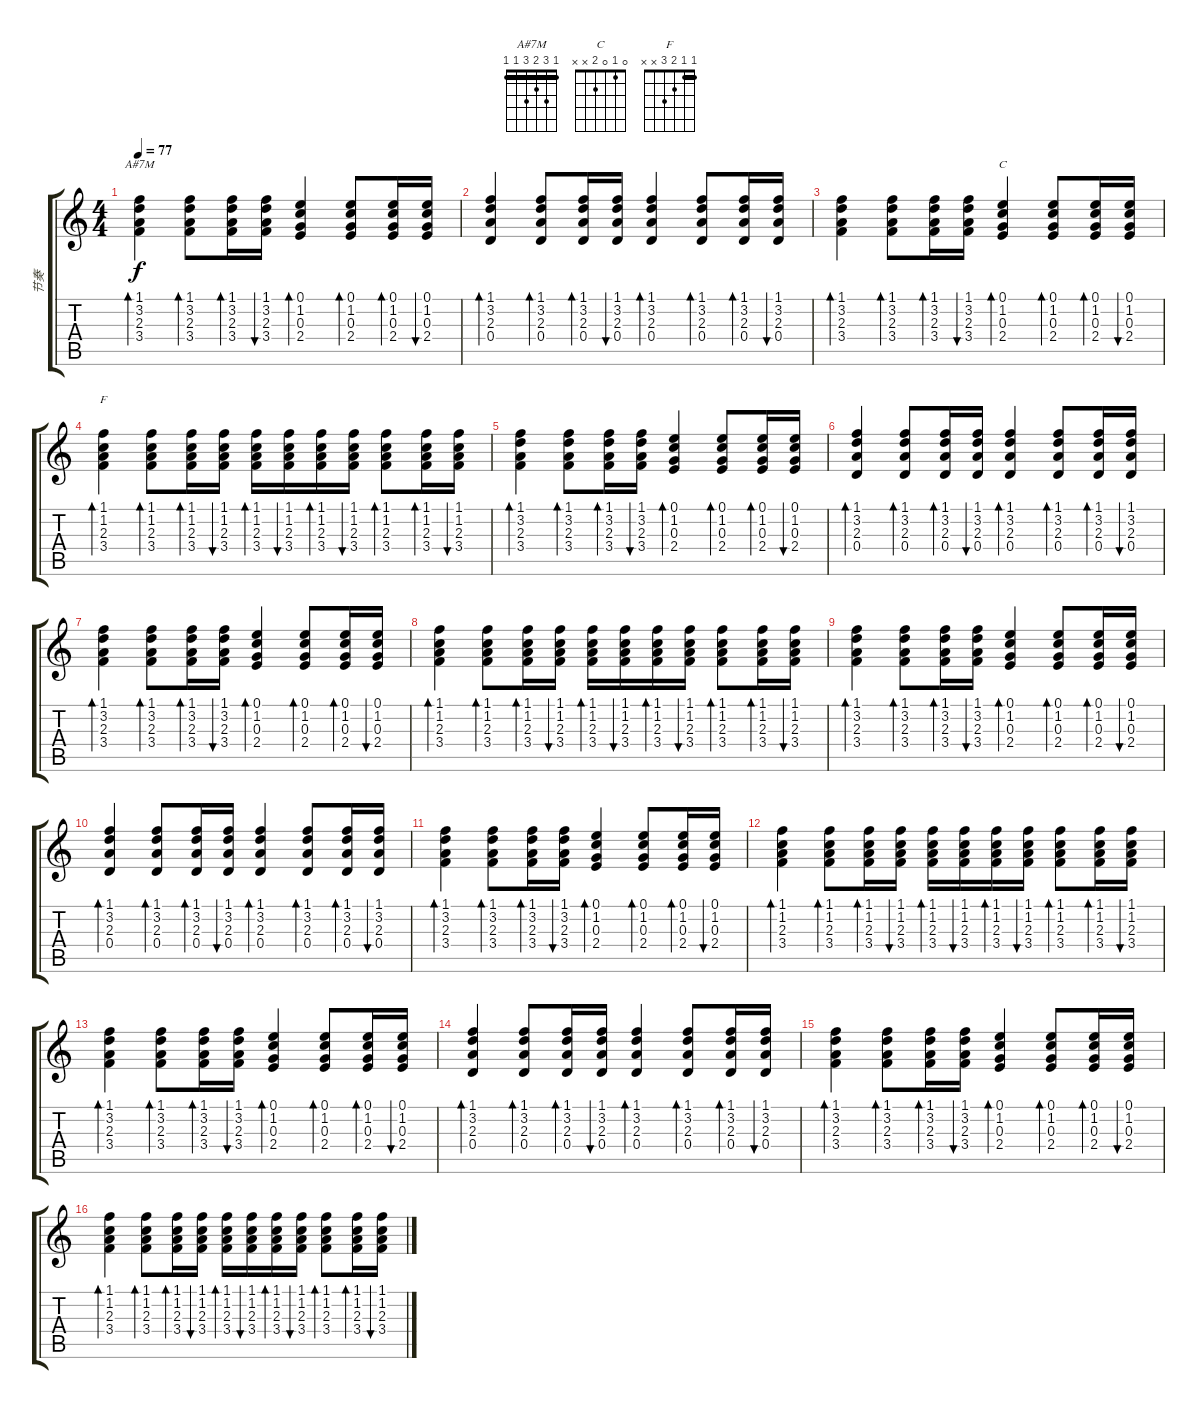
\track ("节奏" "节奏") {instrument electricguitarclean}
\staff {score tabs}
\tuning (E4 B3 G3 D3 A2 E2) {hide}
\chord ("A#7M" 1 3 2 3 1 1) {barre 1}
\chord ("C" 0 1 0 2 x x)
\chord ("F" 1 1 2 3 x x) {barre 1}
\ts (4 4)
\tempo 77
\clef g2
\ks c
(1.1 3.2 2.3 3.4).4{bd 60 ch "A#7M" dy f instrument electricguitarclean} (1.1 3.2 2.3 3.4).8{bd 60} (1.1 3.2 2.3 3.4).16{bd 60} (1.1 3.2 2.3 3.4).16{bu 60} (0.1 1.2 0.3 2.4).4{bd 60} (0.1 1.2 0.3 2.4).8{bd 60} (0.1 1.2 0.3 2.4).16{bd 60} (0.1 1.2 0.3 2.4).16{bu 60} |
(1.1 3.2 2.3 0.4).4{bd 60} (1.1 3.2 2.3 0.4).8{bd 60} (1.1 3.2 2.3 0.4).16{bd 60} (1.1 3.2 2.3 0.4).16{bu 60} (1.1 3.2 2.3 0.4).4{bd 60} (1.1 3.2 2.3 0.4).8{bd 60} (1.1 3.2 2.3 0.4).16{bd 60} (1.1 3.2 2.3 0.4).16{bu 60} |
(1.1 3.2 2.3 3.4).4{bd 60} (1.1 3.2 2.3 3.4).8{bd 60} (1.1 3.2 2.3 3.4).16{bd 60} (1.1 3.2 2.3 3.4).16{bu 60} (0.1 1.2 0.3 2.4).4{bd 60 ch "C"} (0.1 1.2 0.3 2.4).8{bd 60} (0.1 1.2 0.3 2.4).16{bd 60} (0.1 1.2 0.3 2.4).16{bu 60} |
(1.1 1.2 2.3 3.4).4{bd 60 ch "F"} (1.1 1.2 2.3 3.4).8{bd 60} (1.1 1.2 2.3 3.4).16{bd 60} (1.1 1.2 2.3 3.4).16{bu 60} (1.1 1.2 2.3 3.4).16{bd 60} (1.1 1.2 2.3 3.4).16{bu 60} (1.1 1.2 2.3 3.4).16{bd 60} (1.1 1.2 2.3 3.4).16{bu 60} (1.1 1.2 2.3 3.4).8{bd 60} (1.1 1.2 2.3 3.4).16{bd 60} (1.1 1.2 2.3 3.4).16{bu 60} |
(1.1 3.2 2.3 3.4).4{bd 60} (1.1 3.2 2.3 3.4).8{bd 60} (1.1 3.2 2.3 3.4).16{bd 60} (1.1 3.2 2.3 3.4).16{bu 60} (0.1 1.2 0.3 2.4).4{bd 60} (0.1 1.2 0.3 2.4).8{bd 60} (0.1 1.2 0.3 2.4).16{bd 60} (0.1 1.2 0.3 2.4).16{bu 60} |
(1.1 3.2 2.3 0.4).4{bd 60} (1.1 3.2 2.3 0.4).8{bd 60} (1.1 3.2 2.3 0.4).16{bd 60} (1.1 3.2 2.3 0.4).16{bu 60} (1.1 3.2 2.3 0.4).4{bd 60} (1.1 3.2 2.3 0.4).8{bd 60} (1.1 3.2 2.3 0.4).16{bd 60} (1.1 3.2 2.3 0.4).16{bu 60} |
(1.1 3.2 2.3 3.4).4{bd 60} (1.1 3.2 2.3 3.4).8{bd 60} (1.1 3.2 2.3 3.4).16{bd 60} (1.1 3.2 2.3 3.4).16{bu 60} (0.1 1.2 0.3 2.4).4{bd 60} (0.1 1.2 0.3 2.4).8{bd 60} (0.1 1.2 0.3 2.4).16{bd 60} (0.1 1.2 0.3 2.4).16{bu 60} |
(1.1 1.2 2.3 3.4).4{bd 60} (1.1 1.2 2.3 3.4).8{bd 60} (1.1 1.2 2.3 3.4).16{bd 60} (1.1 1.2 2.3 3.4).16{bu 60} (1.1 1.2 2.3 3.4).16{bd 60} (1.1 1.2 2.3 3.4).16{bu 60} (1.1 1.2 2.3 3.4).16{bd 60} (1.1 1.2 2.3 3.4).16{bu 60} (1.1 1.2 2.3 3.4).8{bd 60} (1.1 1.2 2.3 3.4).16{bd 60} (1.1 1.2 2.3 3.4).16{bu 60} |
(1.1 3.2 2.3 3.4).4{bd 60} (1.1 3.2 2.3 3.4).8{bd 60} (1.1 3.2 2.3 3.4).16{bd 60} (1.1 3.2 2.3 3.4).16{bu 60} (0.1 1.2 0.3 2.4).4{bd 60} (0.1 1.2 0.3 2.4).8{bd 60} (0.1 1.2 0.3 2.4).16{bd 60} (0.1 1.2 0.3 2.4).16{bu 60} |
(1.1 3.2 2.3 0.4).4{bd 60} (1.1 3.2 2.3 0.4).8{bd 60} (1.1 3.2 2.3 0.4).16{bd 60} (1.1 3.2 2.3 0.4).16{bu 60} (1.1 3.2 2.3 0.4).4{bd 60} (1.1 3.2 2.3 0.4).8{bd 60} (1.1 3.2 2.3 0.4).16{bd 60} (1.1 3.2 2.3 0.4).16{bu 60} |
(1.1 3.2 2.3 3.4).4{bd 60} (1.1 3.2 2.3 3.4).8{bd 60} (1.1 3.2 2.3 3.4).16{bd 60} (1.1 3.2 2.3 3.4).16{bu 60} (0.1 1.2 0.3 2.4).4{bd 60} (0.1 1.2 0.3 2.4).8{bd 60} (0.1 1.2 0.3 2.4).16{bd 60} (0.1 1.2 0.3 2.4).16{bu 60} |
(1.1 1.2 2.3 3.4).4{bd 60} (1.1 1.2 2.3 3.4).8{bd 60} (1.1 1.2 2.3 3.4).16{bd 60} (1.1 1.2 2.3 3.4).16{bu 60} (1.1 1.2 2.3 3.4).16{bd 60} (1.1 1.2 2.3 3.4).16{bu 60} (1.1 1.2 2.3 3.4).16{bd 60} (1.1 1.2 2.3 3.4).16{bu 60} (1.1 1.2 2.3 3.4).8{bd 60} (1.1 1.2 2.3 3.4).16{bd 60} (1.1 1.2 2.3 3.4).16{bu 60} |
(1.1 3.2 2.3 3.4).4{bd 60} (1.1 3.2 2.3 3.4).8{bd 60} (1.1 3.2 2.3 3.4).16{bd 60} (1.1 3.2 2.3 3.4).16{bu 60} (0.1 1.2 0.3 2.4).4{bd 60} (0.1 1.2 0.3 2.4).8{bd 60} (0.1 1.2 0.3 2.4).16{bd 60} (0.1 1.2 0.3 2.4).16{bu 60} |
(1.1 3.2 2.3 0.4).4{bd 60} (1.1 3.2 2.3 0.4).8{bd 60} (1.1 3.2 2.3 0.4).16{bd 60} (1.1 3.2 2.3 0.4).16{bu 60} (1.1 3.2 2.3 0.4).4{bd 60} (1.1 3.2 2.3 0.4).8{bd 60} (1.1 3.2 2.3 0.4).16{bd 60} (1.1 3.2 2.3 0.4).16{bu 60} |
(1.1 3.2 2.3 3.4).4{bd 60} (1.1 3.2 2.3 3.4).8{bd 60} (1.1 3.2 2.3 3.4).16{bd 60} (1.1 3.2 2.3 3.4).16{bu 60} (0.1 1.2 0.3 2.4).4{bd 60} (0.1 1.2 0.3 2.4).8{bd 60} (0.1 1.2 0.3 2.4).16{bd 60} (0.1 1.2 0.3 2.4).16{bu 60} |
(1.1 1.2 2.3 3.4).4{bd 60} (1.1 1.2 2.3 3.4).8{bd 60} (1.1 1.2 2.3 3.4).16{bd 60} (1.1 1.2 2.3 3.4).16{bu 60} (1.1 1.2 2.3 3.4).16{bd 60} (1.1 1.2 2.3 3.4).16{bu 60} (1.1 1.2 2.3 3.4).16{bd 60} (1.1 1.2 2.3 3.4).16{bu 60} (1.1 1.2 2.3 3.4).8{bd 60} (1.1 1.2 2.3 3.4).16{bd 60} (1.1 1.2 2.3 3.4).16{bu 60}
